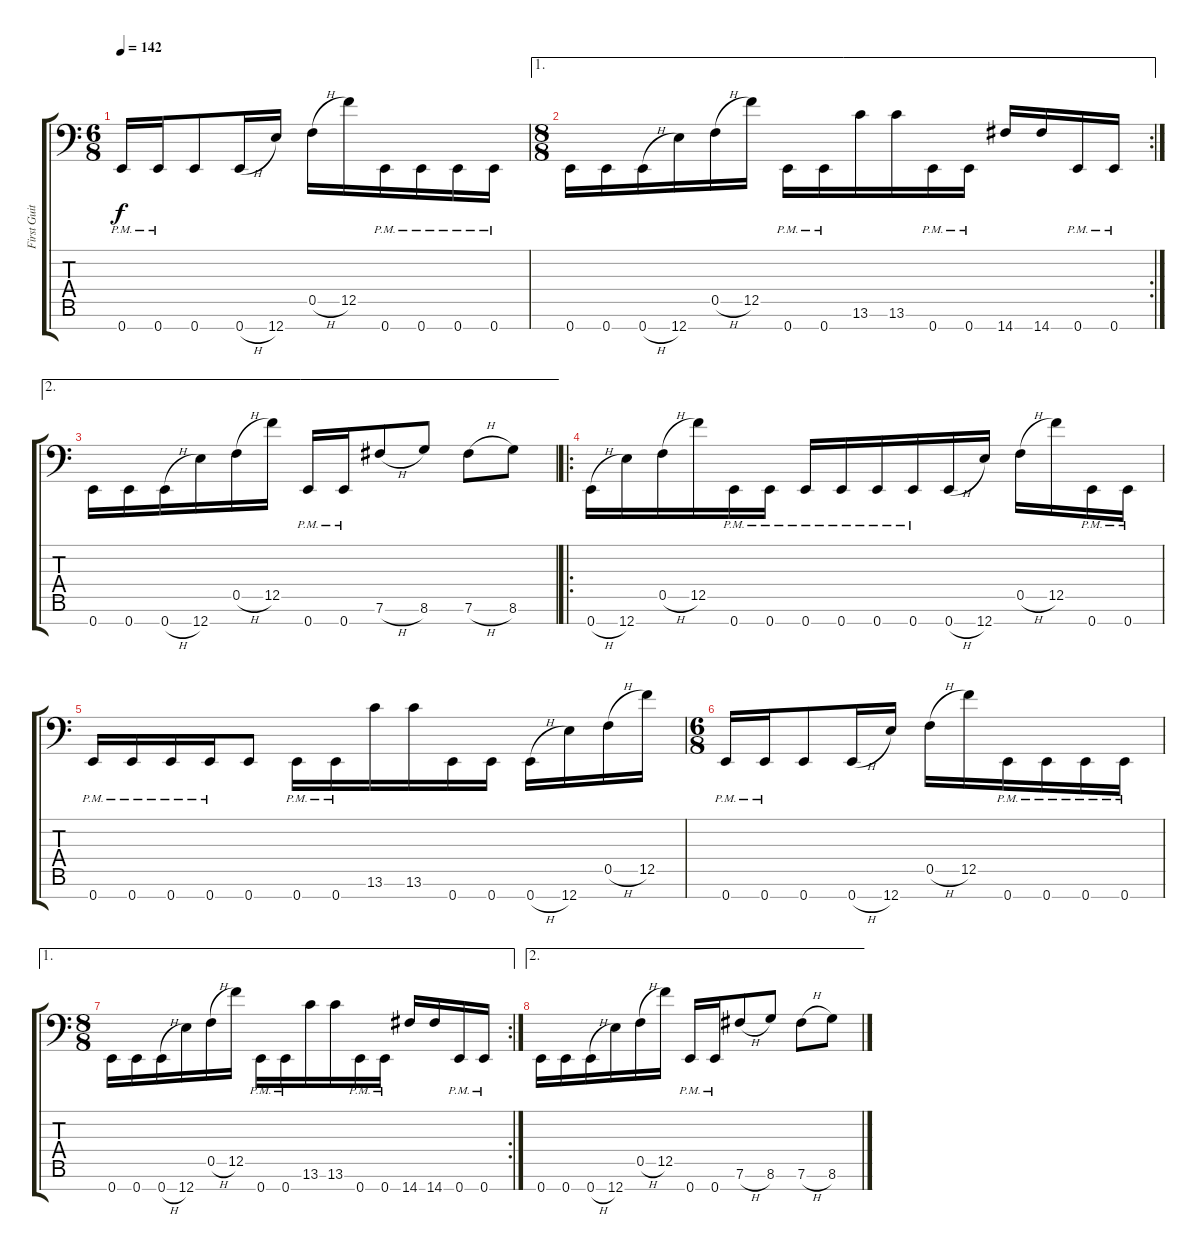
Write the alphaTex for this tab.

\track ("First Guitar" "First Guit") {instrument distortionguitar}
\staff {score tabs}
\tuning (B3 F3 B2 E2 F2 B1 E1) {hide}
\ts (6 8)
\tempo 142
\clef f4
\ks c
0.7{pm}.16{dy f} 0.7{pm}.16 0.7.8 0.7{h}.16 12.7.16 0.5{h}.16 12.5.16 0.7{pm}.16 0.7{pm}.16 0.7{pm}.16 0.7{pm}.16 |
\ae 1
\rc 2
\ts (8 8)
0.7.16 0.7.16 0.7{h}.16 12.7.16 0.5{h}.16 12.5.16 0.7{pm}.16 0.7{pm}.16 13.6.16 13.6.16 0.7{pm}.16 0.7{pm}.16 14.7.16 14.7.16 0.7{pm}.16 0.7{pm}.16 |
\ae 2
0.7.16 0.7.16 0.7{h}.16 12.7.16 0.5{h}.16 12.5.16 0.7{pm}.16 0.7{pm}.16 7.6{h}.8 8.6.8 7.6{h}.8 8.6.8 |
\ro
0.7{h}.16 12.7.16 0.5{h}.16 12.5.16 0.7{pm}.16 0.7{pm}.16 0.7{pm}.16 0.7{pm}.16 0.7{pm}.16 0.7{pm}.16 0.7{h}.16 12.7.16 0.5{h}.16 12.5.16 0.7{pm}.16 0.7{pm}.16 |
0.7{pm}.16 0.7{pm}.16 0.7{pm}.16 0.7{pm}.16 0.7.8 0.7{pm}.16 0.7{pm}.16 13.6.16 13.6.16 0.7.16 0.7.16 0.7{h}.16 12.7.16 0.5{h}.16 12.5.16 |
\ts (6 8)
0.7{pm}.16 0.7{pm}.16 0.7.8 0.7{h}.16 12.7.16 0.5{h}.16 12.5.16 0.7{pm}.16 0.7{pm}.16 0.7{pm}.16 0.7{pm}.16 |
\ae 1
\rc 2
\ts (8 8)
0.7.16 0.7.16 0.7{h}.16 12.7.16 0.5{h}.16 12.5.16 0.7{pm}.16 0.7{pm}.16 13.6.16 13.6.16 0.7{pm}.16 0.7{pm}.16 14.7.16 14.7.16 0.7{pm}.16 0.7{pm}.16 |
\ae 2
0.7.16 0.7.16 0.7{h}.16 12.7.16 0.5{h}.16 12.5.16 0.7{pm}.16 0.7{pm}.16 7.6{h}.8 8.6.8 7.6{h}.8 8.6.8
